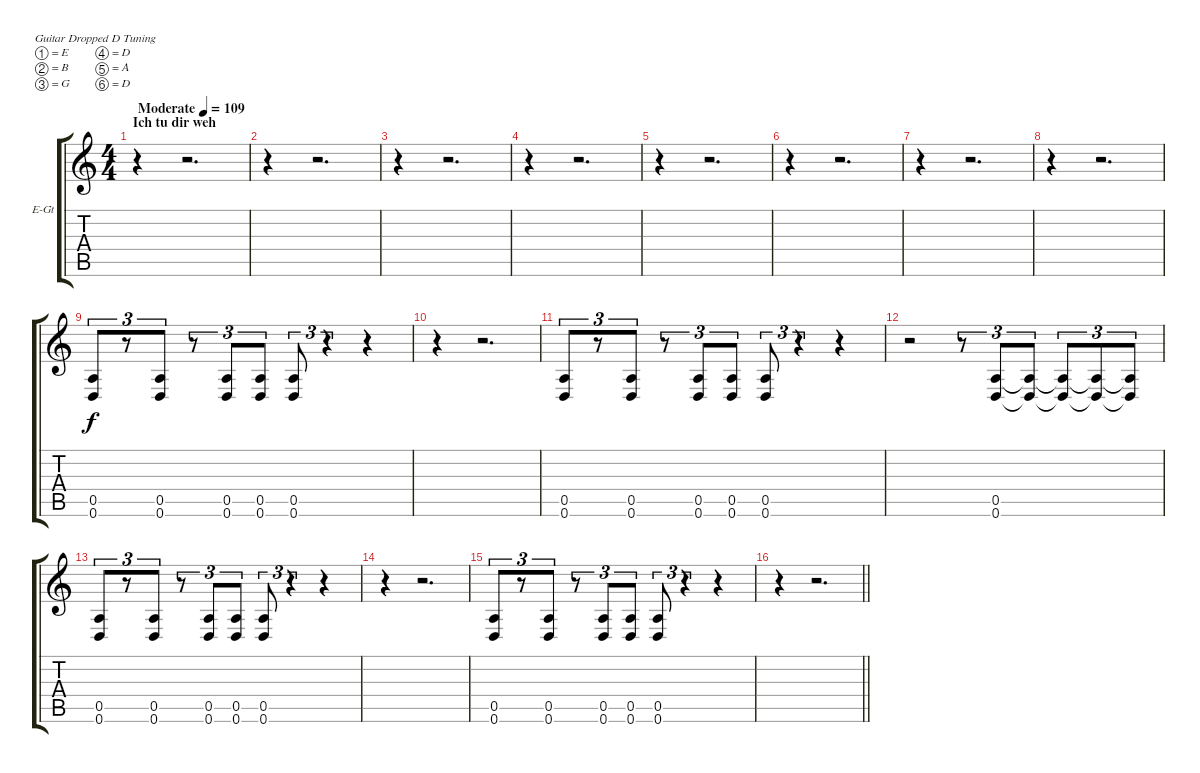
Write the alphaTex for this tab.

\bracketExtendMode groupsimilarinstruments
\firstSystemTrackNameOrientation horizontal
\otherSystemsTrackNameOrientation horizontal
\track ("Distortion-guitar (Paul)" "E-Gt") {instrument distortionguitar}
\staff {score tabs}
\tuning (E4 B3 G3 D3 A2 D2)
\ts (4 4)
\beaming (8 2 2 2 2)
\section ("" "Ich tu dir weh")
\tempo (109 "Moderate")
\clef g2
\ks c
r.4{dy f instrument distortionguitar} r.2{d} |
r.4 r.2{d} |
r.4 r.2{d} |
r.4 r.2{d} |
r.4 r.2{d} |
r.4 r.2{d} |
r.4 r.2{d} |
r.4 r.2{d} |
(0.5 0.6).8{tu (3 2)} r.8{tu (3 2)} (0.5 0.6).8{tu (3 2)} r.8{tu (3 2)} (0.5 0.6).8{tu (3 2)} (0.5 0.6).8{tu (3 2)} (0.5 0.6).8{tu (3 2)} r.4{tu (3 2)} r.4 |
r.4 r.2{d} |
(0.5 0.6).8{tu (3 2)} r.8{tu (3 2)} (0.5 0.6).8{tu (3 2)} r.8{tu (3 2)} (0.5 0.6).8{tu (3 2)} (0.5 0.6).8{tu (3 2)} (0.5 0.6).8{tu (3 2)} r.4{tu (3 2)} r.4 |
r.2 r.8{tu (3 2)} (0.5 0.6).8{tu (3 2)} (0.5{t} 0.6{t}).8{tu (3 2)} (0.5{t} 0.6{t}).8{tu (3 2)} (0.5{t} 0.6{t}).8{tu (3 2)} (0.5{t} 0.6{t}).8{tu (3 2)} |
(0.5 0.6).8{tu (3 2)} r.8{tu (3 2)} (0.5 0.6).8{tu (3 2)} r.8{tu (3 2)} (0.5 0.6).8{tu (3 2)} (0.5 0.6).8{tu (3 2)} (0.5 0.6).8{tu (3 2)} r.4{tu (3 2)} r.4 |
r.4 r.2{d} |
(0.5 0.6).8{tu (3 2)} r.8{tu (3 2)} (0.5 0.6).8{tu (3 2)} r.8{tu (3 2)} (0.5 0.6).8{tu (3 2)} (0.5 0.6).8{tu (3 2)} (0.5 0.6).8{tu (3 2)} r.4{tu (3 2)} r.4 |
\barLineRight lightlight
r.4 r.2{d}
